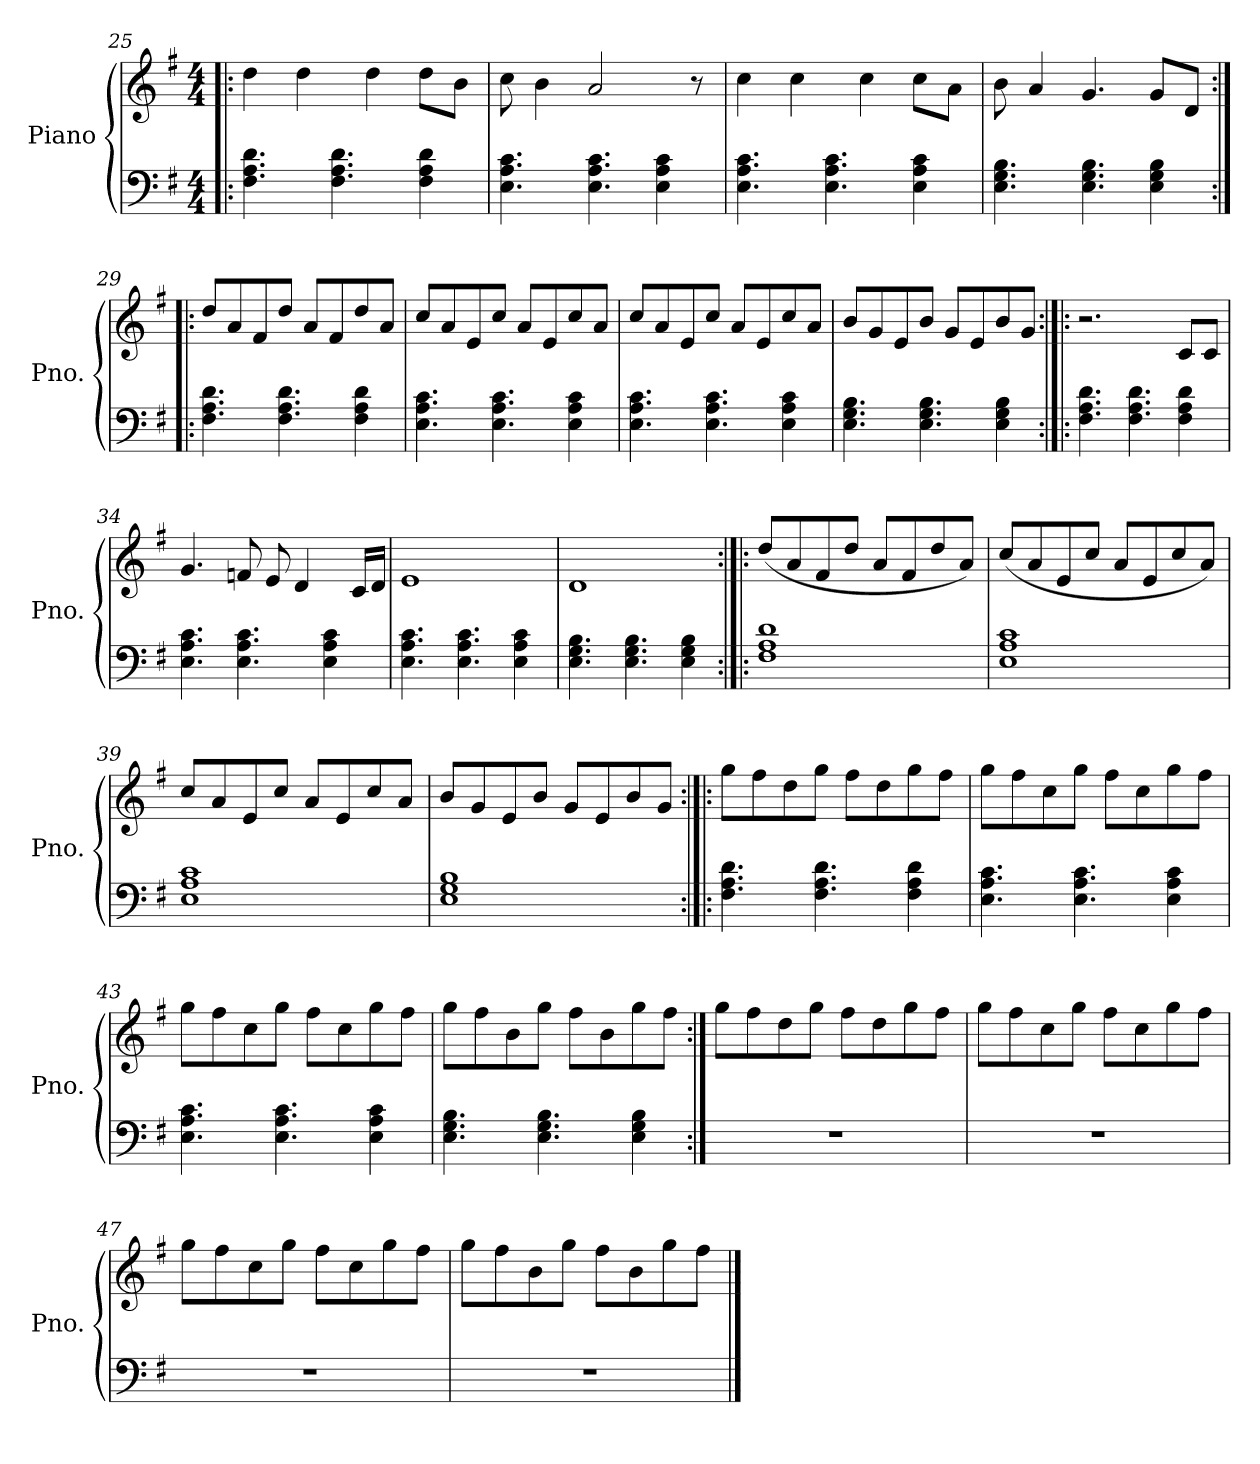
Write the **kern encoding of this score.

**kern	**kern
*part1	*part1
*staff2	*staff1
*I"Piano	*
*I'Pno.	*
*clefF4	*clefG2
*k[f#]	*k[f#]
*M4/4	*M4/4
=25!|:	=25!|:
4.F#\ 4.A\ 4.d\	4dd\
.	4dd\
4.F#\ 4.A\ 4.d\	.
.	4dd\
4F#\ 4A\ 4d\	8dd\L
.	8b\J
=26	=26
4.E\ 4.A\ 4.c\	8cc\
.	4b\
4.E\ 4.A\ 4.c\	2a/
4E\ 4A\ 4c\	.
.	8r
=27	=27
4.E\ 4.A\ 4.c\	4cc\
.	4cc\
4.E\ 4.A\ 4.c\	.
.	4cc\
4E\ 4A\ 4c\	8cc\L
.	8a\J
!!LO:PB:g=z
=28	=28
4.E\ 4.G\ 4.B\	8b\
.	4a/
4.E\ 4.G\ 4.B\	4.g/
4E\ 4G\ 4B\	8g/L
.	8d/J
=29:|!|:	=29:|!|:
4.F#\ 4.A\ 4.d\	8dd/L
.	8a/
.	8f#/
4.F#\ 4.A\ 4.d\	8dd/J
.	8a/L
.	8f#/
4F#\ 4A\ 4d\	8dd/
.	8a/J
=30	=30
4.E\ 4.A\ 4.c\	8cc/L
.	8a/
.	8e/
4.E\ 4.A\ 4.c\	8cc/J
.	8a/L
.	8e/
4E\ 4A\ 4c\	8cc/
.	8a/J
=31	=31
4.E\ 4.A\ 4.c\	8cc/L
.	8a/
.	8e/
4.E\ 4.A\ 4.c\	8cc/J
.	8a/L
.	8e/
4E\ 4A\ 4c\	8cc/
.	8a/J
=32	=32
4.E\ 4.G\ 4.B\	8b/L
.	8g/
.	8e/
4.E\ 4.G\ 4.B\	8b/J
.	8g/L
.	8e/
4E\ 4G\ 4B\	8b/
.	8g/J
!!LO:LB:g=z
=33:|!|:	=33:|!|:
4.F#\ 4.A\ 4.d\	2.r
4.F#\ 4.A\ 4.d\	.
4F#\ 4A\ 4d\	8c/L
.	8c/J
=34	=34
4.E\ 4.A\ 4.c\	4.g/
4.E\ 4.A\ 4.c\	8fn/
.	8e/
.	4d/
4E\ 4A\ 4c\	.
.	16c/LL
.	16d/JJ
=35	=35
4.E\ 4.A\ 4.c\	1e
4.E\ 4.A\ 4.c\	.
4E\ 4A\ 4c\	.
=36	=36
4.E\ 4.G\ 4.B\	1d
4.E\ 4.G\ 4.B\	.
4E\ 4G\ 4B\	.
=37:|!|:	=37:|!|:
1F# 1A 1d	(8dd/L
.	8a/
.	8f#/
.	8dd/J
.	8a/L
.	8f#/
.	8dd/
.	8a/J)
=38	=38
1E 1A 1c	(8cc/L
.	8a/
.	8e/
.	8cc/J
.	8a/L
.	8e/
.	8cc/
.	8a/J)
!!LO:LB:g=z
=39	=39
1E 1A 1c	8cc/L
.	8a/
.	8e/
.	8cc/J
.	8a/L
.	8e/
.	8cc/
.	8a/J
=40	=40
1E 1G 1B	8b/L
.	8g/
.	8e/
.	8b/J
.	8g/L
.	8e/
.	8b/
.	8g/J
=41:|!|:	=41:|!|:
4.F#\ 4.A\ 4.d\	8gg\L
.	8ff#\
.	8dd\
4.F#\ 4.A\ 4.d\	8gg\J
.	8ff#\L
.	8dd\
4F#\ 4A\ 4d\	8gg\
.	8ff#\J
=42	=42
4.E\ 4.A\ 4.c\	8gg\L
.	8ff#\
.	8cc\
4.E\ 4.A\ 4.c\	8gg\J
.	8ff#\L
.	8cc\
4E\ 4A\ 4c\	8gg\
.	8ff#\J
=43	=43
4.E\ 4.A\ 4.c\	8gg\L
.	8ff#\
.	8cc\
4.E\ 4.A\ 4.c\	8gg\J
.	8ff#\L
.	8cc\
4E\ 4A\ 4c\	8gg\
.	8ff#\J
!!LO:LB:g=z
=44	=44
4.E\ 4.G\ 4.B\	8gg\L
.	8ff#\
.	8b\
4.E\ 4.G\ 4.B\	8gg\J
.	8ff#\L
.	8b\
4E\ 4G\ 4B\	8gg\
.	8ff#\J
=45:|!	=45:|!
1r	8gg\L
.	8ff#\
.	8dd\
.	8gg\J
.	8ff#\L
.	8dd\
.	8gg\
.	8ff#\J
=46	=46
1r	8gg\L
.	8ff#\
.	8cc\
.	8gg\J
.	8ff#\L
.	8cc\
.	8gg\
.	8ff#\J
=47	=47
1r	8gg\L
.	8ff#\
.	8cc\
.	8gg\J
.	8ff#\L
.	8cc\
.	8gg\
.	8ff#\J
=48	=48
1r	8gg\L
.	8ff#\
.	8b\
.	8gg\J
.	8ff#\L
.	8b\
.	8gg\
.	8ff#\J
==	==
*-	*-
